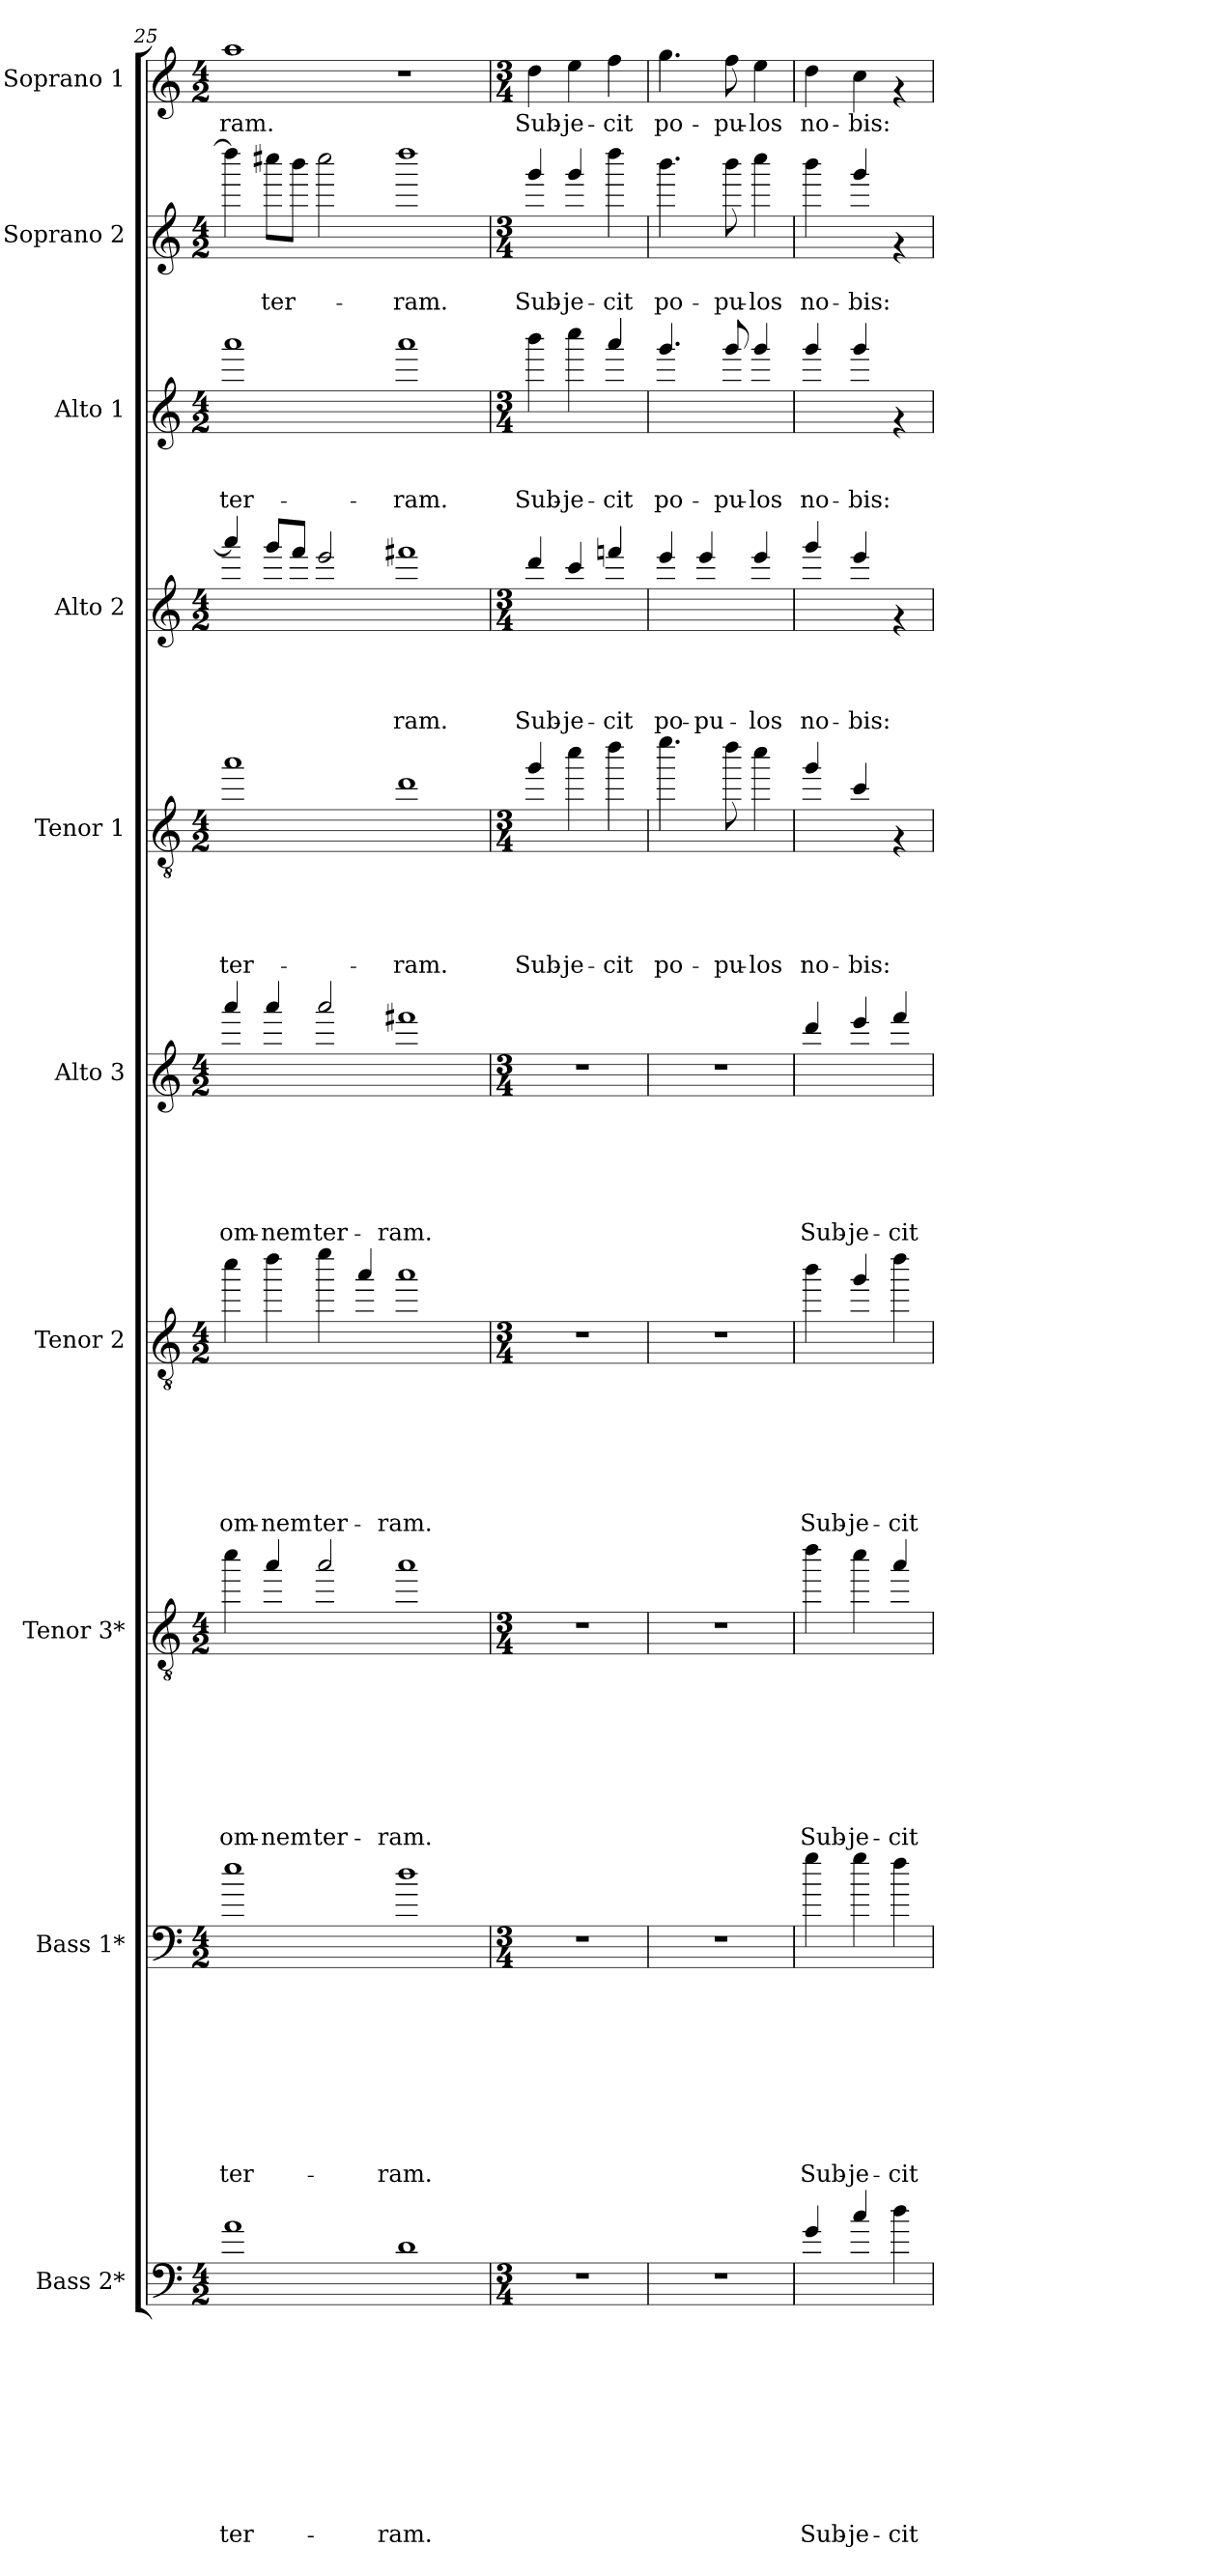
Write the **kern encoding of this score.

**kern	**text	**text	**text	**text	**text	**text	**text	**text	**text	**text	**kern	**text	**text	**text	**text	**text	**text	**text	**text	**text	**kern	**text	**text	**text	**text	**text	**text	**text	**text	**kern	**text	**text	**text	**text	**text	**text	**text	**kern	**text	**text	**text	**text	**text	**text	**kern	**text	**text	**text	**text	**text	**kern	**text	**text	**text	**text	**kern	**text	**text	**text	**kern	**text	**text	**kern	**text
*part10	*part10	*part10	*part10	*part10	*part10	*part10	*part10	*part10	*part10	*part10	*part9	*part9	*part9	*part9	*part9	*part9	*part9	*part9	*part9	*part9	*part8	*part8	*part8	*part8	*part8	*part8	*part8	*part8	*part8	*part7	*part7	*part7	*part7	*part7	*part7	*part7	*part7	*part6	*part6	*part6	*part6	*part6	*part6	*part6	*part5	*part5	*part5	*part5	*part5	*part5	*part4	*part4	*part4	*part4	*part4	*part3	*part3	*part3	*part3	*part2	*part2	*part2	*part1	*part1
*staff10	*staff10	*staff10	*staff10	*staff10	*staff10	*staff10	*staff10	*staff10	*staff10	*staff10	*staff9	*staff9	*staff9	*staff9	*staff9	*staff9	*staff9	*staff9	*staff9	*staff9	*staff8	*staff8	*staff8	*staff8	*staff8	*staff8	*staff8	*staff8	*staff8	*staff7	*staff7	*staff7	*staff7	*staff7	*staff7	*staff7	*staff7	*staff6	*staff6	*staff6	*staff6	*staff6	*staff6	*staff6	*staff5	*staff5	*staff5	*staff5	*staff5	*staff5	*staff4	*staff4	*staff4	*staff4	*staff4	*staff3	*staff3	*staff3	*staff3	*staff2	*staff2	*staff2	*staff1	*staff1
*I"Bass 2*	*	*	*	*	*	*	*	*	*	*	*I"Bass 1*	*	*	*	*	*	*	*	*	*	*I"Tenor 3*	*	*	*	*	*	*	*	*	*I"Tenor 2	*	*	*	*	*	*	*	*I"Alto 3	*	*	*	*	*	*	*I"Tenor 1	*	*	*	*	*	*I"Alto 2	*	*	*	*	*I"Alto 1	*	*	*	*I"Soprano 2	*	*	*I"Soprano 1	*
*I'B.	*	*	*	*	*	*	*	*	*	*	*I'B.	*	*	*	*	*	*	*	*	*	*I'T.	*	*	*	*	*	*	*	*	*I'T.	*	*	*	*	*	*	*	*I'A.	*	*	*	*	*	*	*I'T.	*	*	*	*	*	*I'A.	*	*	*	*	*I'A.	*	*	*	*I'S.	*	*	*I'S.	*
*clefF4	*	*	*	*	*	*	*	*	*	*	*clefF4	*	*	*	*	*	*	*	*	*	*clefGv2	*	*	*	*	*	*	*	*	*clefGv2	*	*	*	*	*	*	*	*clefG2	*	*	*	*	*	*	*clefGv2	*	*	*	*	*	*clefG2	*	*	*	*	*clefG2	*	*	*	*clefG2	*	*	*clefG2	*
*k[]	*	*	*	*	*	*	*	*	*	*	*k[]	*	*	*	*	*	*	*	*	*	*k[]	*	*	*	*	*	*	*	*	*k[]	*	*	*	*	*	*	*	*k[]	*	*	*	*	*	*	*k[]	*	*	*	*	*	*k[]	*	*	*	*	*k[]	*	*	*	*k[]	*	*	*k[]	*
*C:	*	*	*	*	*	*	*	*	*	*	*C:	*	*	*	*	*	*	*	*	*	*C:	*	*	*	*	*	*	*	*	*C:	*	*	*	*	*	*	*	*C:	*	*	*	*	*	*	*C:	*	*	*	*	*	*C:	*	*	*	*	*C:	*	*	*	*C:	*	*	*C:	*
*M4/2	*	*	*	*	*	*	*	*	*	*	*M4/2	*	*	*	*	*	*	*	*	*	*M4/2	*	*	*	*	*	*	*	*	*M4/2	*	*	*	*	*	*	*	*M4/2	*	*	*	*	*	*	*M4/2	*	*	*	*	*	*M4/2	*	*	*	*	*M4/2	*	*	*	*M4/2	*	*	*M4/2	*
=25	=25	=25	=25	=25	=25	=25	=25	=25	=25	=25	=25	=25	=25	=25	=25	=25	=25	=25	=25	=25	=25	=25	=25	=25	=25	=25	=25	=25	=25	=25	=25	=25	=25	=25	=25	=25	=25	=25	=25	=25	=25	=25	=25	=25	=25	=25	=25	=25	=25	=25	=25	=25	=25	=25	=25	=25	=25	=25	=25	=25	=25	=25	=25	=25
!	!	!	!	!	!	!	!	!	!	!LO:LY:b:rj	!	!	!	!	!	!	!	!	!	!LO:LY:b	!	!	!	!	!	!	!	!	!LO:LY:b	!	!	!	!	!	!	!	!LO:LY:b	!	!	!	!	!	!	!LO:LY:b	!	!	!	!	!	!LO:LY:b	!	!	!	!	!	!	!	!	!LO:LY:b	!	!	!	!	!LO:LY:b
1a	.	.	.	.	.	.	.	.	.	ter-	1ee	.	.	.	.	.	.	.	.	ter-	4ccc\	.	.	.	.	.	.	.	om-	4ccc\	.	.	.	.	.	.	om-	4aaa/	.	.	.	.	.	om-	1aa	.	.	.	.	ter-	4aaa/]	.	.	.	.	1aaa	.	.	ter-	4dddd\]	.	.	1aa	-ram.
!	!	!	!	!	!	!	!	!	!	!	!	!	!	!	!	!	!	!	!	!	!	!	!	!	!	!	!	!	!LO:LY:b	!	!	!	!	!	!	!	!LO:LY:b	!	!	!	!	!	!	!LO:LY:b	!	!	!	!	!	!	!	!	!	!	!	!	!	!	!	!	!	!LO:LY:b	!	!
.	.	.	.	.	.	.	.	.	.	.	.	.	.	.	.	.	.	.	.	.	4aa/	.	.	.	.	.	.	.	-nem	4ddd\	.	.	.	.	.	.	-nem	4aaa/	.	.	.	.	.	-nem	.	.	.	.	.	.	8ggg/L	.	.	.	.	.	.	.	.	8cccc#X\L	.	ter-	.	.
.	.	.	.	.	.	.	.	.	.	.	.	.	.	.	.	.	.	.	.	.	.	.	.	.	.	.	.	.	.	.	.	.	.	.	.	.	.	.	.	.	.	.	.	.	.	.	.	.	.	.	8fff/J	.	.	.	.	.	.	.	.	8bbb\J	.	.	.	.
!	!	!	!	!	!	!	!	!	!	!	!	!	!	!	!	!	!	!	!	!	!	!	!	!	!	!	!	!	!LO:LY:b	!	!	!	!	!	!	!	!LO:LY:b	!	!	!	!	!	!	!LO:LY:b	!	!	!	!	!	!	!	!	!	!	!	!	!	!	!	!	!	!	!	!
.	.	.	.	.	.	.	.	.	.	.	.	.	.	.	.	.	.	.	.	.	2aa/	.	.	.	.	.	.	.	ter-	4eee\	.	.	.	.	.	.	ter-	2aaa/	.	.	.	.	.	ter-	.	.	.	.	.	.	2eee/	.	.	.	.	.	.	.	.	2cccc#\	.	.	.	.
.	.	.	.	.	.	.	.	.	.	.	.	.	.	.	.	.	.	.	.	.	.	.	.	.	.	.	.	.	.	4aa/	.	.	.	.	.	.	.	.	.	.	.	.	.	.	.	.	.	.	.	.	.	.	.	.	.	.	.	.	.	.	.	.	.	.
!	!	!	!	!	!	!	!	!	!	!LO:LY:b:rj	!	!	!	!	!	!	!	!	!	!LO:LY:b	!	!	!	!	!	!	!	!	!LO:LY:b	!	!	!	!	!	!	!	!LO:LY:b	!	!	!	!	!	!	!LO:LY:b	!	!	!	!	!	!LO:LY:b	!	!	!	!	!LO:LY:b	!	!	!	!LO:LY:b	!	!	!LO:LY:b	!	!
1d	.	.	.	.	.	.	.	.	.	-ram.	1dd	.	.	.	.	.	.	.	.	-ram.	1aa	.	.	.	.	.	.	.	-ram.	1aa	.	.	.	.	.	.	-ram.	1fff#X	.	.	.	.	.	-ram.	1dd	.	.	.	.	-ram.	1fff#X	.	.	.	-ram.	1aaa	.	.	-ram.	1dddd	.	-ram.	1r	.
=26	=26	=26	=26	=26	=26	=26	=26	=26	=26	=26	=26	=26	=26	=26	=26	=26	=26	=26	=26	=26	=26	=26	=26	=26	=26	=26	=26	=26	=26	=26	=26	=26	=26	=26	=26	=26	=26	=26	=26	=26	=26	=26	=26	=26	=26	=26	=26	=26	=26	=26	=26	=26	=26	=26	=26	=26	=26	=26	=26	=26	=26	=26	=26	=26
*M3/4	*	*	*	*	*	*	*	*	*	*	*M3/4	*	*	*	*	*	*	*	*	*	*M3/4	*	*	*	*	*	*	*	*	*M3/4	*	*	*	*	*	*	*	*M3/4	*	*	*	*	*	*	*M3/4	*	*	*	*	*	*M3/4	*	*	*	*	*M3/4	*	*	*	*M3/4	*	*	*M3/4	*
!	!	!	!	!	!	!	!	!	!	!	!	!	!	!	!	!	!	!	!	!	!	!	!	!	!	!	!	!	!	!	!	!	!	!	!	!	!	!	!	!	!	!	!	!	!	!	!	!	!	!LO:LY:b	!	!	!	!	!LO:LY:b	!	!	!	!LO:LY:b	!	!	!LO:LY:b	!	!LO:LY:b
2.r	.	.	.	.	.	.	.	.	.	.	2.r	.	.	.	.	.	.	.	.	.	2.r	.	.	.	.	.	.	.	.	2.r	.	.	.	.	.	.	.	2.r	.	.	.	.	.	.	4gg/	.	.	.	.	Sub-	4ddd/	.	.	.	Sub-	4bbb\	.	.	Sub-	4ggg/	.	Sub-	4dd\	Sub-
!	!	!	!	!	!	!	!	!	!	!	!	!	!	!	!	!	!	!	!	!	!	!	!	!	!	!	!	!	!	!	!	!	!	!	!	!	!	!	!	!	!	!	!	!	!	!	!	!	!	!LO:LY:b	!	!	!	!	!LO:LY:b	!	!	!	!LO:LY:b	!	!	!LO:LY:b	!	!LO:LY:b
.	.	.	.	.	.	.	.	.	.	.	.	.	.	.	.	.	.	.	.	.	.	.	.	.	.	.	.	.	.	.	.	.	.	.	.	.	.	.	.	.	.	.	.	.	4ccc\	.	.	.	.	-je-	4ccc/	.	.	.	-je-	4cccc\	.	.	-je-	4ggg/	.	-je-	4ee\	-je-
!	!	!	!	!	!	!	!	!	!	!	!	!	!	!	!	!	!	!	!	!	!	!	!	!	!	!	!	!	!	!	!	!	!	!	!	!	!	!	!	!	!	!	!	!	!	!	!	!	!	!LO:LY:b	!	!	!	!	!LO:LY:b	!	!	!	!LO:LY:b	!	!	!LO:LY:b	!	!LO:LY:b
.	.	.	.	.	.	.	.	.	.	.	.	.	.	.	.	.	.	.	.	.	.	.	.	.	.	.	.	.	.	.	.	.	.	.	.	.	.	.	.	.	.	.	.	.	4ddd\	.	.	.	.	-cit	4fffn/	.	.	.	-cit	4aaa/	.	.	-cit	4dddd\	.	-cit	4ff\	-cit
=27	=27	=27	=27	=27	=27	=27	=27	=27	=27	=27	=27	=27	=27	=27	=27	=27	=27	=27	=27	=27	=27	=27	=27	=27	=27	=27	=27	=27	=27	=27	=27	=27	=27	=27	=27	=27	=27	=27	=27	=27	=27	=27	=27	=27	=27	=27	=27	=27	=27	=27	=27	=27	=27	=27	=27	=27	=27	=27	=27	=27	=27	=27	=27	=27
!	!	!	!	!	!	!	!	!	!	!	!	!	!	!	!	!	!	!	!	!	!	!	!	!	!	!	!	!	!	!	!	!	!	!	!	!	!	!	!	!	!	!	!	!	!	!	!	!	!	!LO:LY:b	!	!	!	!	!LO:LY:b	!	!	!	!LO:LY:b	!	!	!LO:LY:b	!	!LO:LY:b
2.r	.	.	.	.	.	.	.	.	.	.	2.r	.	.	.	.	.	.	.	.	.	2.r	.	.	.	.	.	.	.	.	2.r	.	.	.	.	.	.	.	2.r	.	.	.	.	.	.	4.eee\	.	.	.	.	po-	4eee/	.	.	.	po-	4.ggg/	.	.	po-	4.bbb\	.	po-	4.gg\	po-
!	!	!	!	!	!	!	!	!	!	!	!	!	!	!	!	!	!	!	!	!	!	!	!	!	!	!	!	!	!	!	!	!	!	!	!	!	!	!	!	!	!	!	!	!	!	!	!	!	!	!	!	!	!	!	!LO:LY:b	!	!	!	!	!	!	!	!	!
.	.	.	.	.	.	.	.	.	.	.	.	.	.	.	.	.	.	.	.	.	.	.	.	.	.	.	.	.	.	.	.	.	.	.	.	.	.	.	.	.	.	.	.	.	.	.	.	.	.	.	4eee/	.	.	.	-pu-	.	.	.	.	.	.	.	.	.
!	!	!	!	!	!	!	!	!	!	!	!	!	!	!	!	!	!	!	!	!	!	!	!	!	!	!	!	!	!	!	!	!	!	!	!	!	!	!	!	!	!	!	!	!	!	!	!	!	!	!LO:LY:b	!	!	!	!	!	!	!	!	!LO:LY:b	!	!	!LO:LY:b	!	!LO:LY:b
.	.	.	.	.	.	.	.	.	.	.	.	.	.	.	.	.	.	.	.	.	.	.	.	.	.	.	.	.	.	.	.	.	.	.	.	.	.	.	.	.	.	.	.	.	8ddd\	.	.	.	.	-pu-	.	.	.	.	.	8ggg/	.	.	-pu-	8bbb\	.	-pu-	8ff\	-pu-
!	!	!	!	!	!	!	!	!	!	!	!	!	!	!	!	!	!	!	!	!	!	!	!	!	!	!	!	!	!	!	!	!	!	!	!	!	!	!	!	!	!	!	!	!	!	!	!	!	!	!LO:LY:b	!	!	!	!	!LO:LY:b	!	!	!	!LO:LY:b	!	!	!LO:LY:b	!	!LO:LY:b
.	.	.	.	.	.	.	.	.	.	.	.	.	.	.	.	.	.	.	.	.	.	.	.	.	.	.	.	.	.	.	.	.	.	.	.	.	.	.	.	.	.	.	.	.	4ccc\	.	.	.	.	-los	4eee/	.	.	.	-los	4ggg/	.	.	-los	4cccc\	.	-los	4ee\	-los
=28	=28	=28	=28	=28	=28	=28	=28	=28	=28	=28	=28	=28	=28	=28	=28	=28	=28	=28	=28	=28	=28	=28	=28	=28	=28	=28	=28	=28	=28	=28	=28	=28	=28	=28	=28	=28	=28	=28	=28	=28	=28	=28	=28	=28	=28	=28	=28	=28	=28	=28	=28	=28	=28	=28	=28	=28	=28	=28	=28	=28	=28	=28	=28	=28
!	!	!	!	!	!	!	!	!	!	!LO:LY:b:rj	!	!	!	!	!	!	!	!	!	!LO:LY:b	!	!	!	!	!	!	!	!	!LO:LY:b	!	!	!	!	!	!	!	!LO:LY:b	!	!	!	!	!	!	!LO:LY:b	!	!	!	!	!	!LO:LY:b	!	!	!	!	!LO:LY:b	!	!	!	!LO:LY:b	!	!	!LO:LY:b	!	!LO:LY:b
4g/	.	.	.	.	.	.	.	.	.	Sub-	4gg\	.	.	.	.	.	.	.	.	Sub-	4ddd\	.	.	.	.	.	.	.	Sub-	4bb\	.	.	.	.	.	.	Sub-	4ddd/	.	.	.	.	.	Sub-	4gg/	.	.	.	.	no-	4ggg/	.	.	.	no-	4ggg/	.	.	no-	4bbb\	.	no-	4dd\	no-
!	!	!	!	!	!	!	!	!	!	!LO:LY:b:rj	!	!	!	!	!	!	!	!	!	!LO:LY:b	!	!	!	!	!	!	!	!	!LO:LY:b	!	!	!	!	!	!	!	!LO:LY:b	!	!	!	!	!	!	!LO:LY:b	!	!	!	!	!	!LO:LY:b	!	!	!	!	!LO:LY:b	!	!	!	!LO:LY:b	!	!	!LO:LY:b	!	!LO:LY:b
4cc/	.	.	.	.	.	.	.	.	.	-je-	4gg\	.	.	.	.	.	.	.	.	-je-	4ccc\	.	.	.	.	.	.	.	-je-	4gg/	.	.	.	.	.	.	-je-	4eee/	.	.	.	.	.	-je-	4cc/	.	.	.	.	-bis:	4eee/	.	.	.	-bis:	4ggg/	.	.	-bis:	4ggg/	.	-bis:	4cc\	-bis:
!	!	!	!	!	!	!	!	!	!	!LO:LY:b:rj	!	!	!	!	!	!	!	!	!	!LO:LY:b	!	!	!	!	!	!	!	!	!LO:LY:b	!	!	!	!	!	!	!	!LO:LY:b	!	!	!	!	!	!	!LO:LY:b	!	!	!	!	!	!	!	!	!	!	!	!	!	!	!	!	!	!	!	!
4dd\	.	.	.	.	.	.	.	.	.	-cit	4ff\	.	.	.	.	.	.	.	.	-cit	4aa/	.	.	.	.	.	.	.	-cit	4ddd\	.	.	.	.	.	.	-cit	4fff/	.	.	.	.	.	-cit	4rF	.	.	.	.	.	4rf	.	.	.	.	4rf	.	.	.	4rf	.	.	4rf	.
=	=	=	=	=	=	=	=	=	=	=	=	=	=	=	=	=	=	=	=	=	=	=	=	=	=	=	=	=	=	=	=	=	=	=	=	=	=	=	=	=	=	=	=	=	=	=	=	=	=	=	=	=	=	=	=	=	=	=	=	=	=	=	=	=
*-	*-	*-	*-	*-	*-	*-	*-	*-	*-	*-	*-	*-	*-	*-	*-	*-	*-	*-	*-	*-	*-	*-	*-	*-	*-	*-	*-	*-	*-	*-	*-	*-	*-	*-	*-	*-	*-	*-	*-	*-	*-	*-	*-	*-	*-	*-	*-	*-	*-	*-	*-	*-	*-	*-	*-	*-	*-	*-	*-	*-	*-	*-	*-	*-
